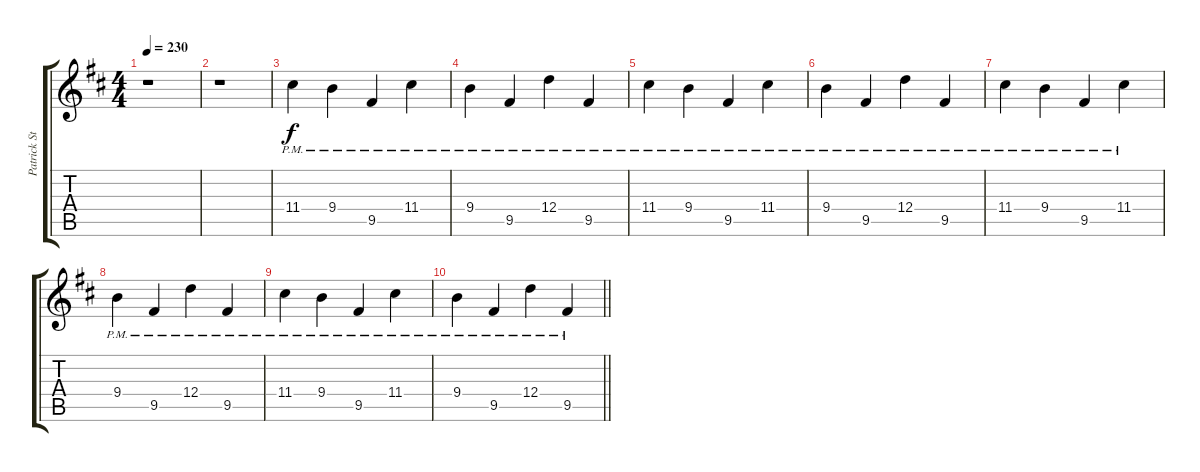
\track ("Patrick Stump" "Patrick St") {instrument distortionguitar}
\staff {score tabs}
\tuning (E4 B3 G3 D3 A2 D2) {hide}
\ts (4 4)
\tempo 230
\clef g2
\ks d
r.1{dy f} |
r.1 |
11.4{pm}.4 9.4{pm}.4 9.5{pm}.4 11.4{pm}.4 |
9.4{pm}.4 9.5{pm}.4 12.4{pm}.4 9.5{pm}.4 |
11.4{pm}.4 9.4{pm}.4 9.5{pm}.4 11.4{pm}.4 |
9.4{pm}.4 9.5{pm}.4 12.4{pm}.4 9.5{pm}.4 |
11.4{pm}.4 9.4{pm}.4 9.5{pm}.4 11.4{pm}.4 |
9.4{pm}.4 9.5{pm}.4 12.4{pm}.4 9.5{pm}.4 |
11.4{pm}.4 9.4{pm}.4 9.5{pm}.4 11.4{pm}.4 |
\barLineRight lightlight
9.4{pm}.4 9.5{pm}.4 12.4{pm}.4 9.5{pm}.4
